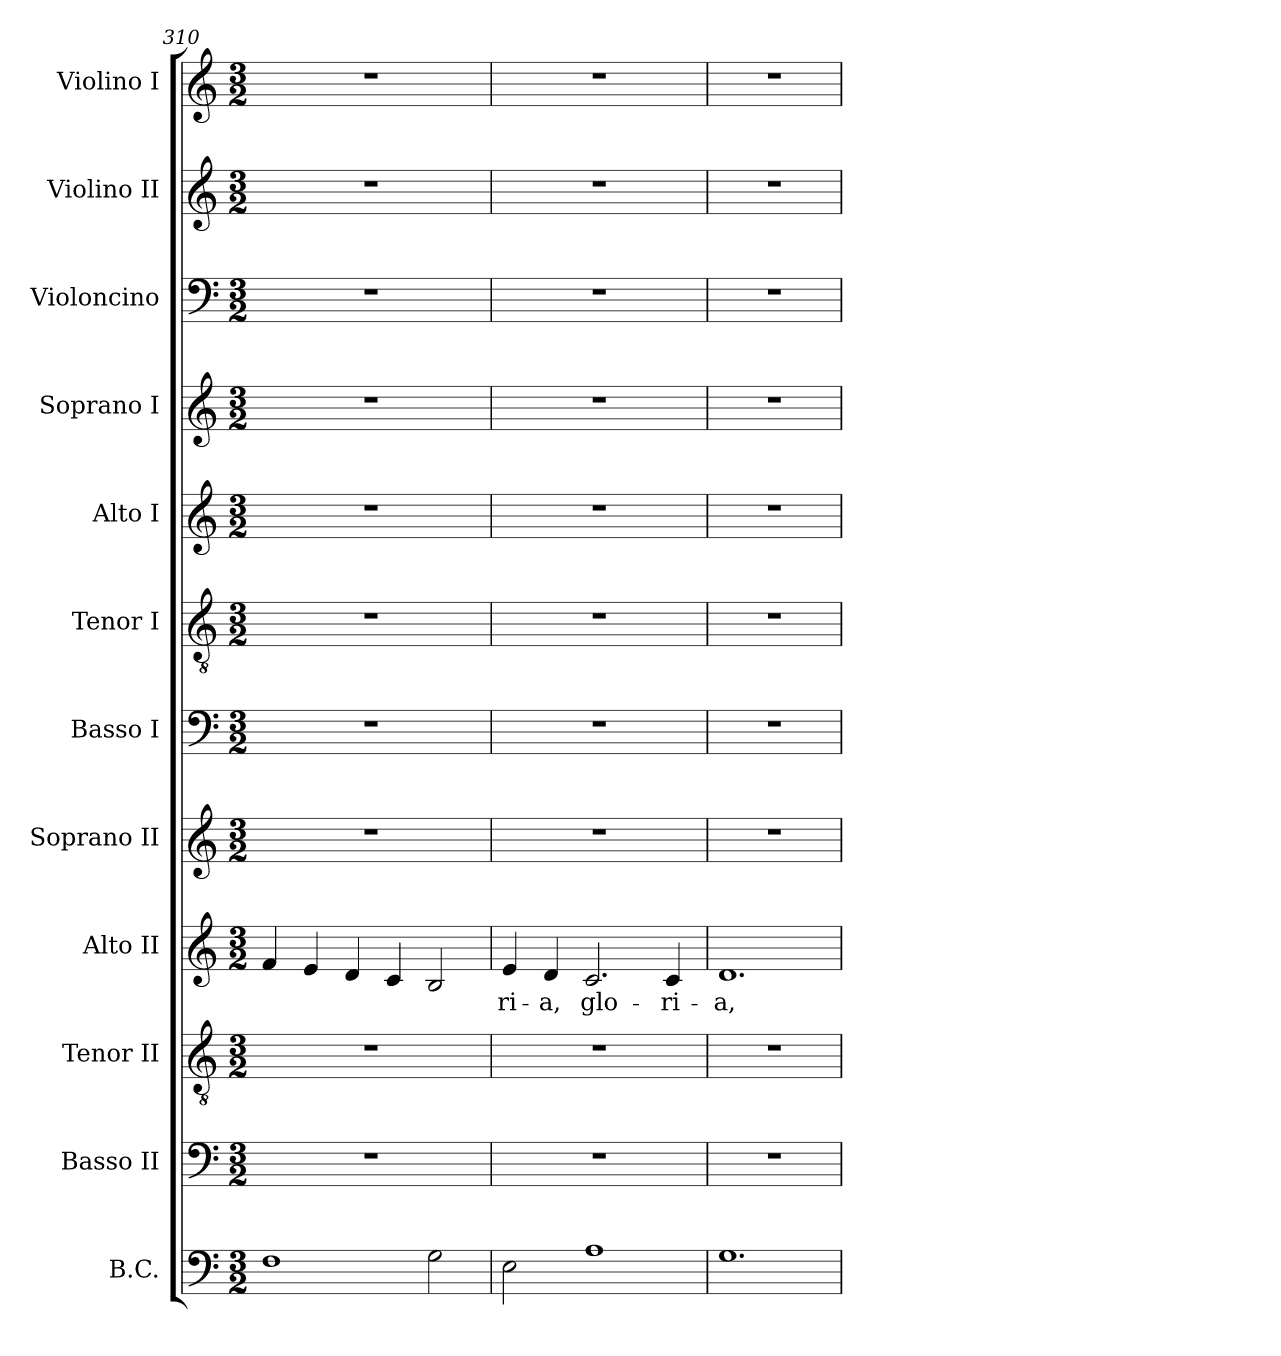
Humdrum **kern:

**kern	**kern	**kern	**kern	**text	**kern	**kern	**kern	**kern	**kern	**kern	**kern	**kern
*part12	*part11	*part10	*part9	*part9	*part8	*part7	*part6	*part5	*part4	*part3	*part2	*part1
*staff12	*staff11	*staff10	*staff9	*staff9	*staff8	*staff7	*staff6	*staff5	*staff4	*staff3	*staff2	*staff1
*I"B.C.	*I"Basso II	*I"Tenor II	*I"Alto II	*	*I"Soprano II	*I"Basso I	*I"Tenor I	*I"Alto I	*I"Soprano I	*I"Violoncino	*I"Violino II	*I"Violino I
*I'BC	*I'B 2	*I'T 2	*I'A 2	*	*I'S 2	*I'B 1	*I'T 1	*I'A 1	*I'S 1	*I'Vc.	*I'Vln. II	*I'Vln. I
*clefF4	*clefF4	*clefGv2	*clefG2	*	*clefG2	*clefF4	*clefGv2	*clefG2	*clefG2	*clefF4	*clefG2	*clefG2
*k[]	*k[]	*k[]	*k[]	*	*k[]	*k[]	*k[]	*k[]	*k[]	*k[]	*k[]	*k[]
*C:	*C:	*C:	*C:	*	*C:	*C:	*C:	*C:	*C:	*C:	*C:	*C:
*M3/2	*M3/2	*M3/2	*M3/2	*	*M3/2	*M3/2	*M3/2	*M3/2	*M3/2	*M3/2	*M3/2	*M3/2
=310	=310	=310	=310	=310	=310	=310	=310	=310	=310	=310	=310	=310
*^	*	*	*	*	*	*	*	*	*	*	*	*
1F	2ryy	1.r	1.r	4f/	.	1.r	1.r	1.r	1.r	1.r	1.r	1.r	1.r
.	.	.	.	4e/	.	.	.	.	.	.	.	.	.
.	2ryy	.	.	4d/	.	.	.	.	.	.	.	.	.
.	.	.	.	4c/	.	.	.	.	.	.	.	.	.
2G\	2ryy	.	.	2B/	.	.	.	.	.	.	.	.	.
*v	*v	*	*	*	*	*	*	*	*	*	*	*	*
=311	=311	=311	=311	=311	=311	=311	=311	=311	=311	=311	=311	=311
*^	*	*	*	*	*	*	*	*	*	*	*	*
!	!	!	!	!	!LO:LY:b	!	!	!	!	!	!	!	!
*v	*v	*	*	*	*	*	*	*	*	*	*	*	*
2E\	1.r	1.r	4e/	-ri-	1.r	1.r	1.r	1.r	1.r	1.r	1.r	1.r
!	!	!	!	!LO:LY:b	!	!	!	!	!	!	!	!
.	.	.	4d/	-a,	.	.	.	.	.	.	.	.
!	!	!	!	!LO:LY:b	!	!	!	!	!	!	!	!
1A	.	.	2.c/	glo-	.	.	.	.	.	.	.	.
!	!	!	!	!LO:LY:b	!	!	!	!	!	!	!	!
.	.	.	4c/	-ri-	.	.	.	.	.	.	.	.
=312	=312	=312	=312	=312	=312	=312	=312	=312	=312	=312	=312	=312
!	!	!	!	!LO:LY:b	!	!	!	!	!	!	!	!
1.G	1.r	1.r	1.d	-a,	1.r	1.r	1.r	1.r	1.r	1.r	1.r	1.r
=	=	=	=	=	=	=	=	=	=	=	=	=
*-	*-	*-	*-	*-	*-	*-	*-	*-	*-	*-	*-	*-
